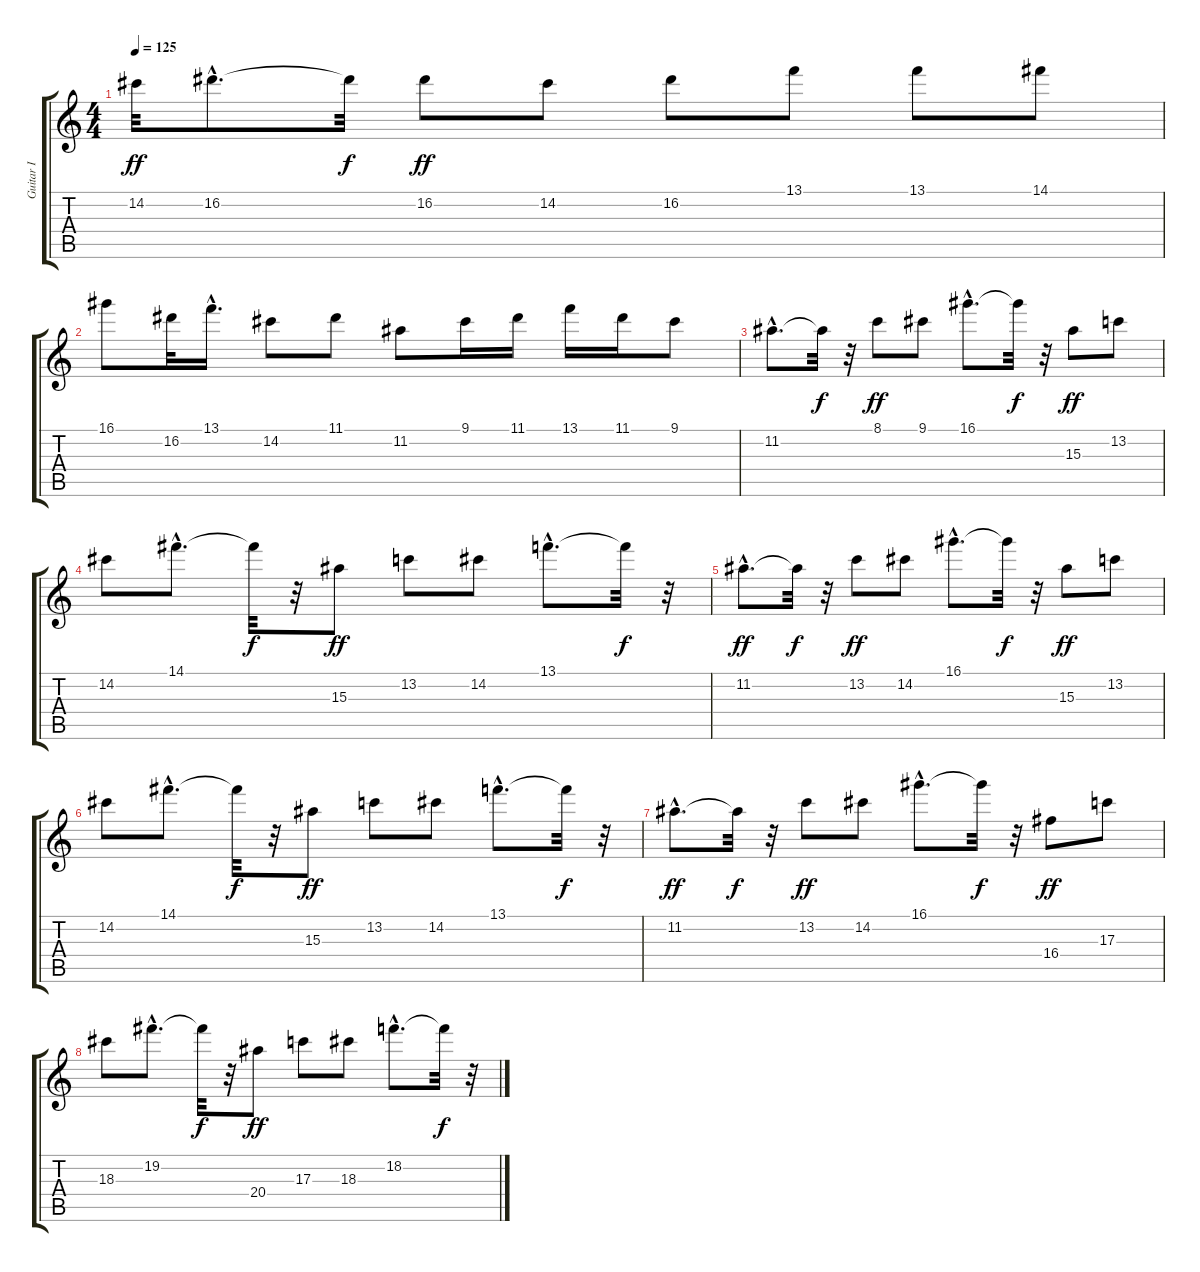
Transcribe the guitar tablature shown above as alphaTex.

\track ("Guitar I" "Guitar I") {instrument electricguitarclean}
\staff {score tabs}
\tuning (E4 B3 G3 D3 A2 E2) {hide}
\ts (4 4)
\tempo 125
\clef g2
\ks c
14.2.32{dy ff} 16.2{hac}.8{d} 16.2{t}.32{dy f} 16.2.8{dy ff} 14.2.8 16.2.8 13.1.8 13.1.8 14.1.8 |
16.1.8 16.2.32 13.1{hac}.16{d} 14.2.8 11.1.8 11.2.8 9.1.16 11.1.16 13.1.16 11.1.16 9.1.8 |
11.2{hac}.8{d} 11.2{t}.32{dy f} r.32 8.1.8{dy ff} 9.1.8 16.1{hac}.8{d} 16.1{t}.32{dy f} r.32 15.3.8{dy ff} 13.2.8 |
14.2.8 14.1{hac}.8{d} 14.1{t}.32{dy f} r.32 15.3.8{dy ff} 13.2.8 14.2.8 13.1{hac}.8{d} 13.1{t}.32{dy f} r.32 |
11.2{hac}.8{d dy ff} 11.2{t}.32{dy f} r.32 13.2.8{dy ff} 14.2.8 16.1{hac}.8{d} 16.1{t}.32{dy f} r.32 15.3.8{dy ff} 13.2.8 |
14.2.8 14.1{hac}.8{d} 14.1{t}.32{dy f} r.32 15.3.8{dy ff} 13.2.8 14.2.8 13.1{hac}.8{d} 13.1{t}.32{dy f} r.32 |
11.2{hac}.8{d dy ff} 11.2{t}.32{dy f} r.32 13.2.8{dy ff} 14.2.8 16.1{hac}.8{d} 16.1{t}.32{dy f} r.32 16.4.8{dy ff} 17.3.8 |
18.3.8 19.2{hac}.8{d} 19.2{t}.32{dy f} r.32 20.4.8{dy ff} 17.3.8 18.3.8 18.2{hac}.8{d} 18.2{t}.32{dy f} r.32
